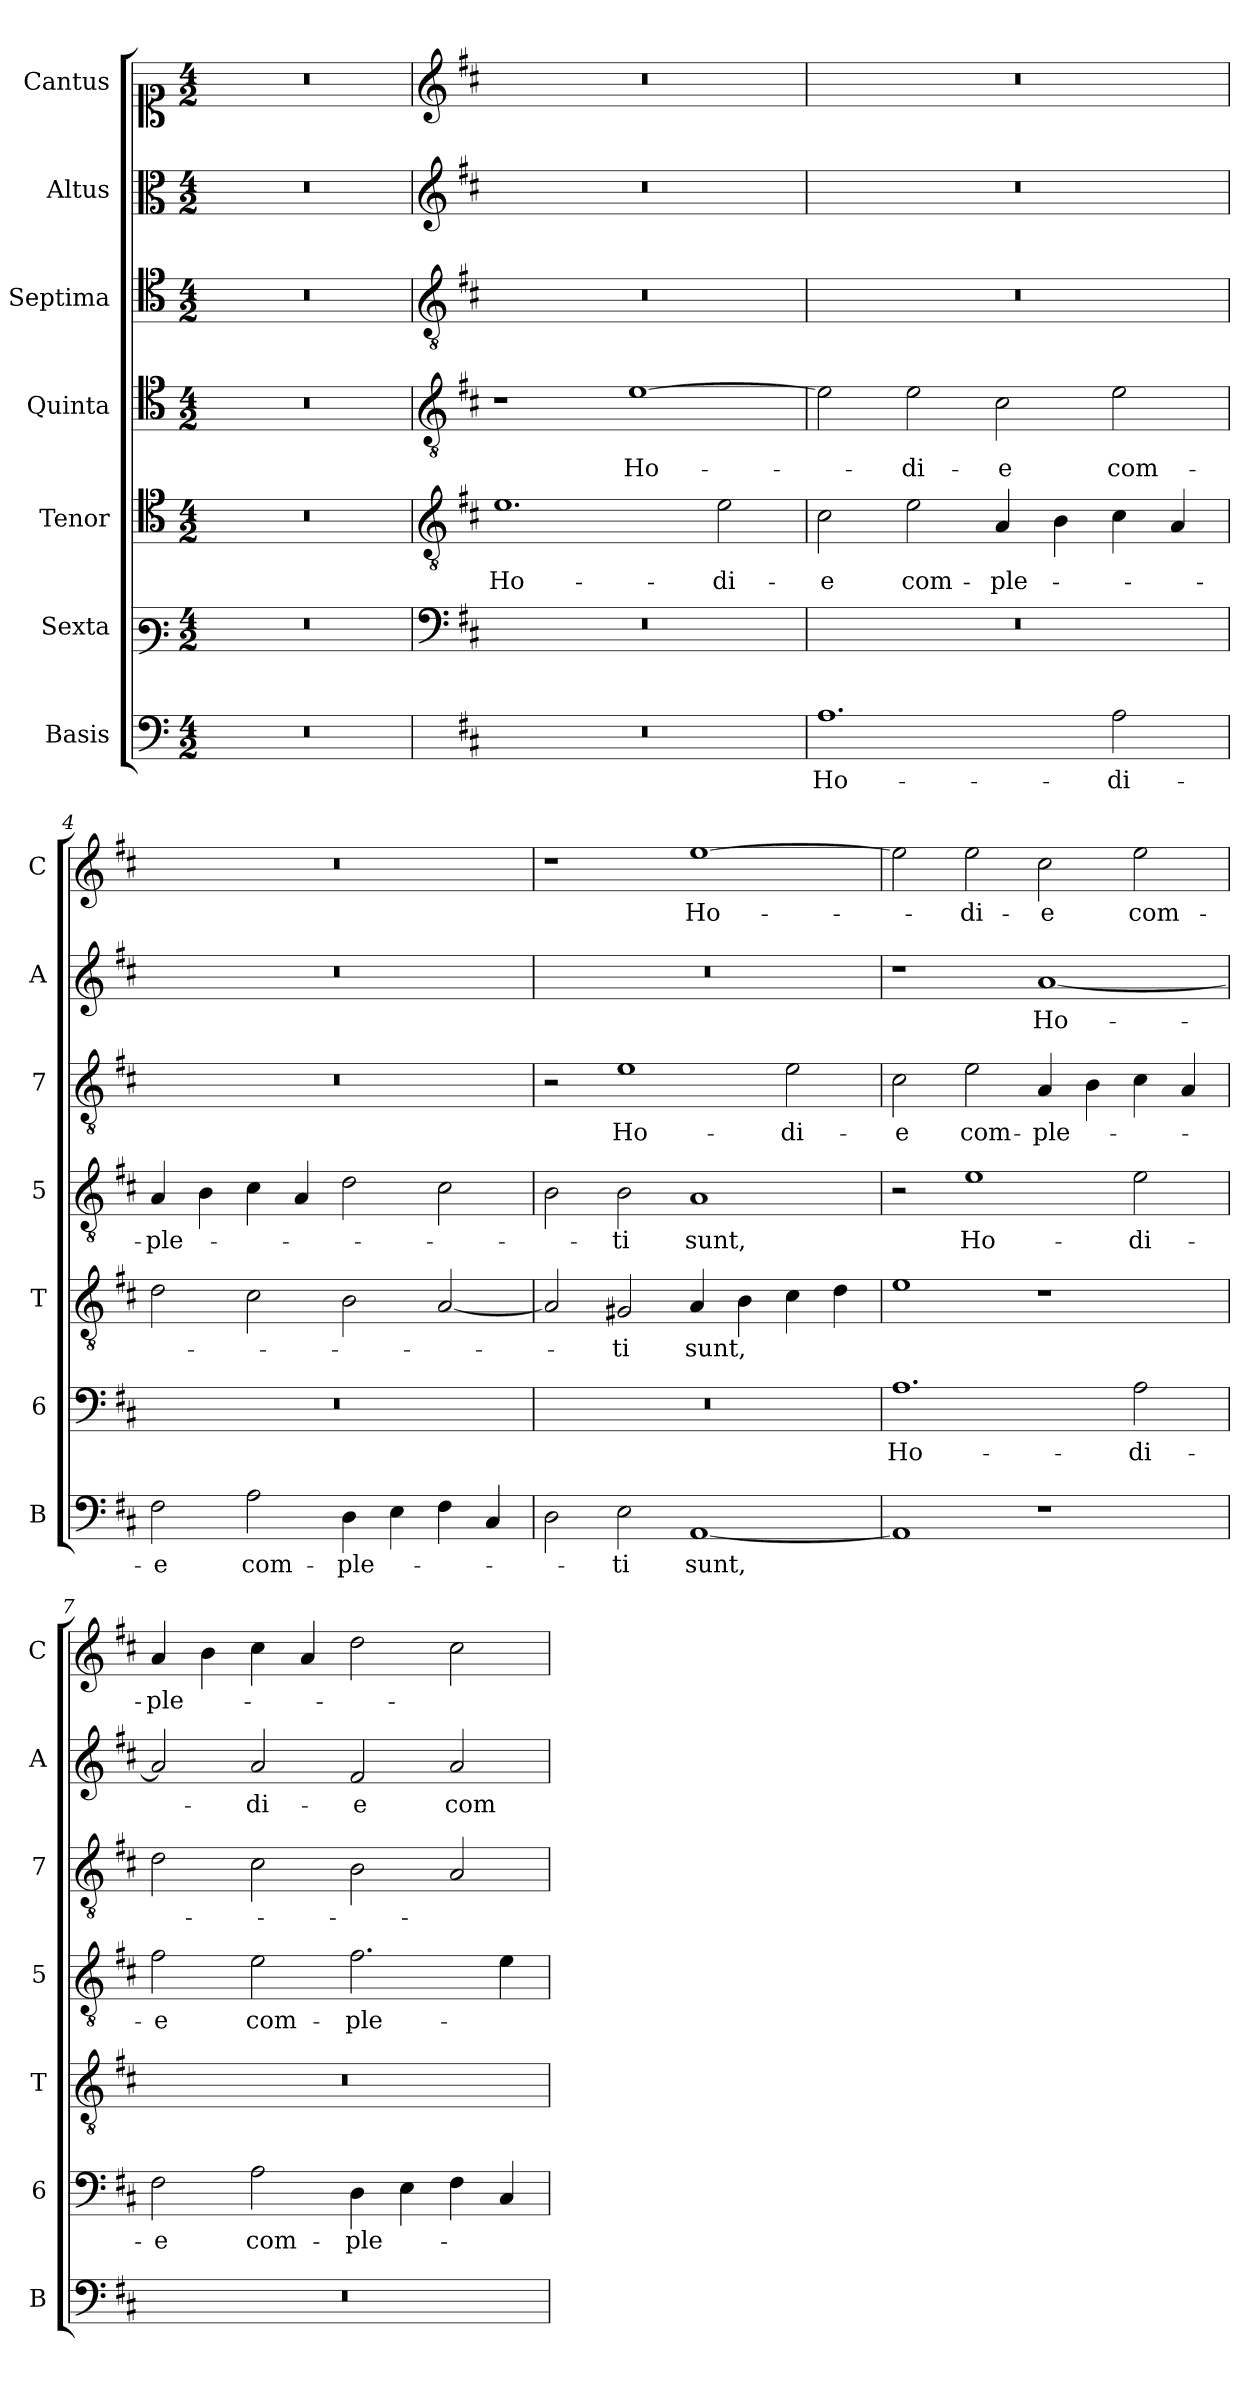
**kern	**text	**kern	**text	**kern	**text	**kern	**text	**kern	**text	**kern	**text	**kern	**text
*part7	*part7	*part6	*part6	*part5	*part5	*part4	*part4	*part3	*part3	*part2	*part2	*part1	*part1
*staff7	*staff7	*staff6	*staff6	*staff5	*staff5	*staff4	*staff4	*staff3	*staff3	*staff2	*staff2	*staff1	*staff1
*I"Basis	*	*I"Sexta	*	*I"Tenor	*	*I"Quinta	*	*I"Septima	*	*I"Altus	*	*I"Cantus	*
*I'B	*	*I'6	*	*I'T	*	*I'5	*	*I'7	*	*I'A	*	*I'C	*
*clefF4	*	*clefF3	*	*clefC4	*	*clefC4	*	*clefC4	*	*clefC3	*	*clefC1	*
*k[]	*	*k[]	*	*k[]	*	*k[]	*	*k[]	*	*k[]	*	*k[]	*
*C:	*	*C:	*	*C:	*	*C:	*	*C:	*	*C:	*	*C:	*
*M4/2	*	*M4/2	*	*M4/2	*	*M4/2	*	*M4/2	*	*M4/2	*	*M4/2	*
=1	=1	=1	=1	=1	=1	=1	=1	=1	=1	=1	=1	=1	=1
0r	.	0r	.	0r	.	0r	.	0r	.	0r	.	0r	.
=2	=2	=2	=2	=2	=2	=2	=2	=2	=2	=2	=2	=2	=2
*	*	*clefF4	*	*clefGv2	*	*clefGv2	*	*clefGv2	*	*clefG2	*	*clefG2	*
*k[f#c#]	*	*k[f#c#]	*	*k[f#c#]	*	*k[f#c#]	*	*k[f#c#]	*	*k[f#c#]	*	*k[f#c#]	*
*D:	*	*D:	*	*D:	*	*D:	*	*D:	*	*D:	*	*D:	*
!	!	!	!	!	!LO:LY:b	!	!	!	!	!	!	!	!
0r	.	0r	.	1.e	Ho-	1r	.	0r	.	0r	.	0r	.
!	!	!	!	!	!	!	!LO:LY:b	!	!	!	!	!	!
.	.	.	.	.	.	[1e	Ho-	.	.	.	.	.	.
!	!	!	!	!	!LO:LY:b	!	!	!	!	!	!	!	!
.	.	.	.	2e\	-di-	.	.	.	.	.	.	.	.
=3	=3	=3	=3	=3	=3	=3	=3	=3	=3	=3	=3	=3	=3
!	!LO:LY:b	!	!	!	!LO:LY:b	!	!	!	!	!	!	!	!
1.A	Ho-	0r	.	2c#\	-e	2e\]	.	0r	.	0r	.	0r	.
!	!	!	!	!	!LO:LY:b	!	!LO:LY:b	!	!	!	!	!	!
.	.	.	.	2e\	com-	2e\	-di-	.	.	.	.	.	.
!	!	!	!	!	!LO:LY:b	!	!LO:LY:b	!	!	!	!	!	!
.	.	.	.	4A/	-ple-	2c#\	-e	.	.	.	.	.	.
.	.	.	.	4B\	.	.	.	.	.	.	.	.	.
!	!LO:LY:b	!	!	!	!	!	!LO:LY:b	!	!	!	!	!	!
2A\	-di-	.	.	4c#\	.	2e\	com-	.	.	.	.	.	.
.	.	.	.	4A/	.	.	.	.	.	.	.	.	.
=4	=4	=4	=4	=4	=4	=4	=4	=4	=4	=4	=4	=4	=4
!	!LO:LY:b	!	!	!	!	!	!LO:LY:b	!	!	!	!	!	!
2F#\	-e	0r	.	2d\	.	4A/	-ple-	0r	.	0r	.	0r	.
.	.	.	.	.	.	4B\	.	.	.	.	.	.	.
!	!LO:LY:b	!	!	!	!	!	!	!	!	!	!	!	!
2A\	com-	.	.	2c#\	.	4c#\	.	.	.	.	.	.	.
.	.	.	.	.	.	4A/	.	.	.	.	.	.	.
!	!LO:LY:b	!	!	!	!	!	!	!	!	!	!	!	!
4D\	-ple-	.	.	2B\	.	2d\	.	.	.	.	.	.	.
4E\	.	.	.	.	.	.	.	.	.	.	.	.	.
4F#\	.	.	.	[2A/	.	2c#\	.	.	.	.	.	.	.
4C#/	.	.	.	.	.	.	.	.	.	.	.	.	.
!!LO:LB:g=z
=5	=5	=5	=5	=5	=5	=5	=5	=5	=5	=5	=5	=5	=5
2D\	.	0r	.	2A/]	.	2B\	.	2r	.	0r	.	1r	.
!	!LO:LY:b	!	!	!	!LO:LY:b	!	!LO:LY:b	!	!LO:LY:b	!	!	!	!
2E\	-ti	.	.	2G#X/	-ti	2B\	-ti	1e	Ho-	.	.	.	.
!	!LO:LY:b	!	!	!	!LO:LY:b	!	!LO:LY:b	!	!	!	!	!	!LO:LY:b
[1AA	sunt,	.	.	4A/	sunt,	1A	sunt,	.	.	.	.	[1ee	Ho-
.	.	.	.	4B\	.	.	.	.	.	.	.	.	.
!	!	!	!	!	!	!	!	!	!LO:LY:b	!	!	!	!
.	.	.	.	4c#\	.	.	.	2e\	-di-	.	.	.	.
.	.	.	.	4d\	.	.	.	.	.	.	.	.	.
=6	=6	=6	=6	=6	=6	=6	=6	=6	=6	=6	=6	=6	=6
!	!	!	!LO:LY:b	!	!	!	!	!	!LO:LY:b	!	!	!	!
1AA]	.	1.A	Ho-	1e	.	2r	.	2c#\	-e	1r	.	2ee\]	.
!	!	!	!	!	!	!	!LO:LY:b	!	!LO:LY:b	!	!	!	!LO:LY:b
.	.	.	.	.	.	1e	Ho-	2e\	com-	.	.	2ee\	-di-
!	!	!	!	!	!	!	!	!	!LO:LY:b	!	!LO:LY:b	!	!LO:LY:b
1r	.	.	.	1r	.	.	.	4A/	-ple-	[1a	Ho-	2cc#\	-e
.	.	.	.	.	.	.	.	4B\	.	.	.	.	.
!	!	!	!LO:LY:b	!	!	!	!LO:LY:b	!	!	!	!	!	!LO:LY:b
.	.	2A\	-di-	.	.	2e\	-di-	4c#\	.	.	.	2ee\	com-
.	.	.	.	.	.	.	.	4A/	.	.	.	.	.
=7	=7	=7	=7	=7	=7	=7	=7	=7	=7	=7	=7	=7	=7
!	!	!	!LO:LY:b	!	!	!	!LO:LY:b	!	!	!	!	!	!LO:LY:b
0r	.	2F#\	-e	0r	.	2f#\	-e	2d\	.	2a/]	.	4a/	-ple-
.	.	.	.	.	.	.	.	.	.	.	.	4b\	.
!	!	!	!LO:LY:b	!	!	!	!LO:LY:b	!	!	!	!LO:LY:b	!	!
.	.	2A\	com-	.	.	2e\	com-	2c#\	.	2a/	-di-	4cc#\	.
.	.	.	.	.	.	.	.	.	.	.	.	4a/	.
!	!	!	!LO:LY:b	!	!	!	!LO:LY:b	!	!	!	!LO:LY:b	!	!
.	.	4D\	-ple-	.	.	2.f#\	-ple-	2B\	.	2f#/	-e	2dd\	.
.	.	4E\	.	.	.	.	.	.	.	.	.	.	.
!	!	!	!	!	!	!	!	!	!	!	!LO:LY:b	!	!
.	.	4F#\	.	.	.	.	.	2A/	.	2a/	com-	2cc#\	.
.	.	4C#/	.	.	.	4e\	.	.	.	.	.	.	.
=	=	=	=	=	=	=	=	=	=	=	=	=	=
*-	*-	*-	*-	*-	*-	*-	*-	*-	*-	*-	*-	*-	*-
